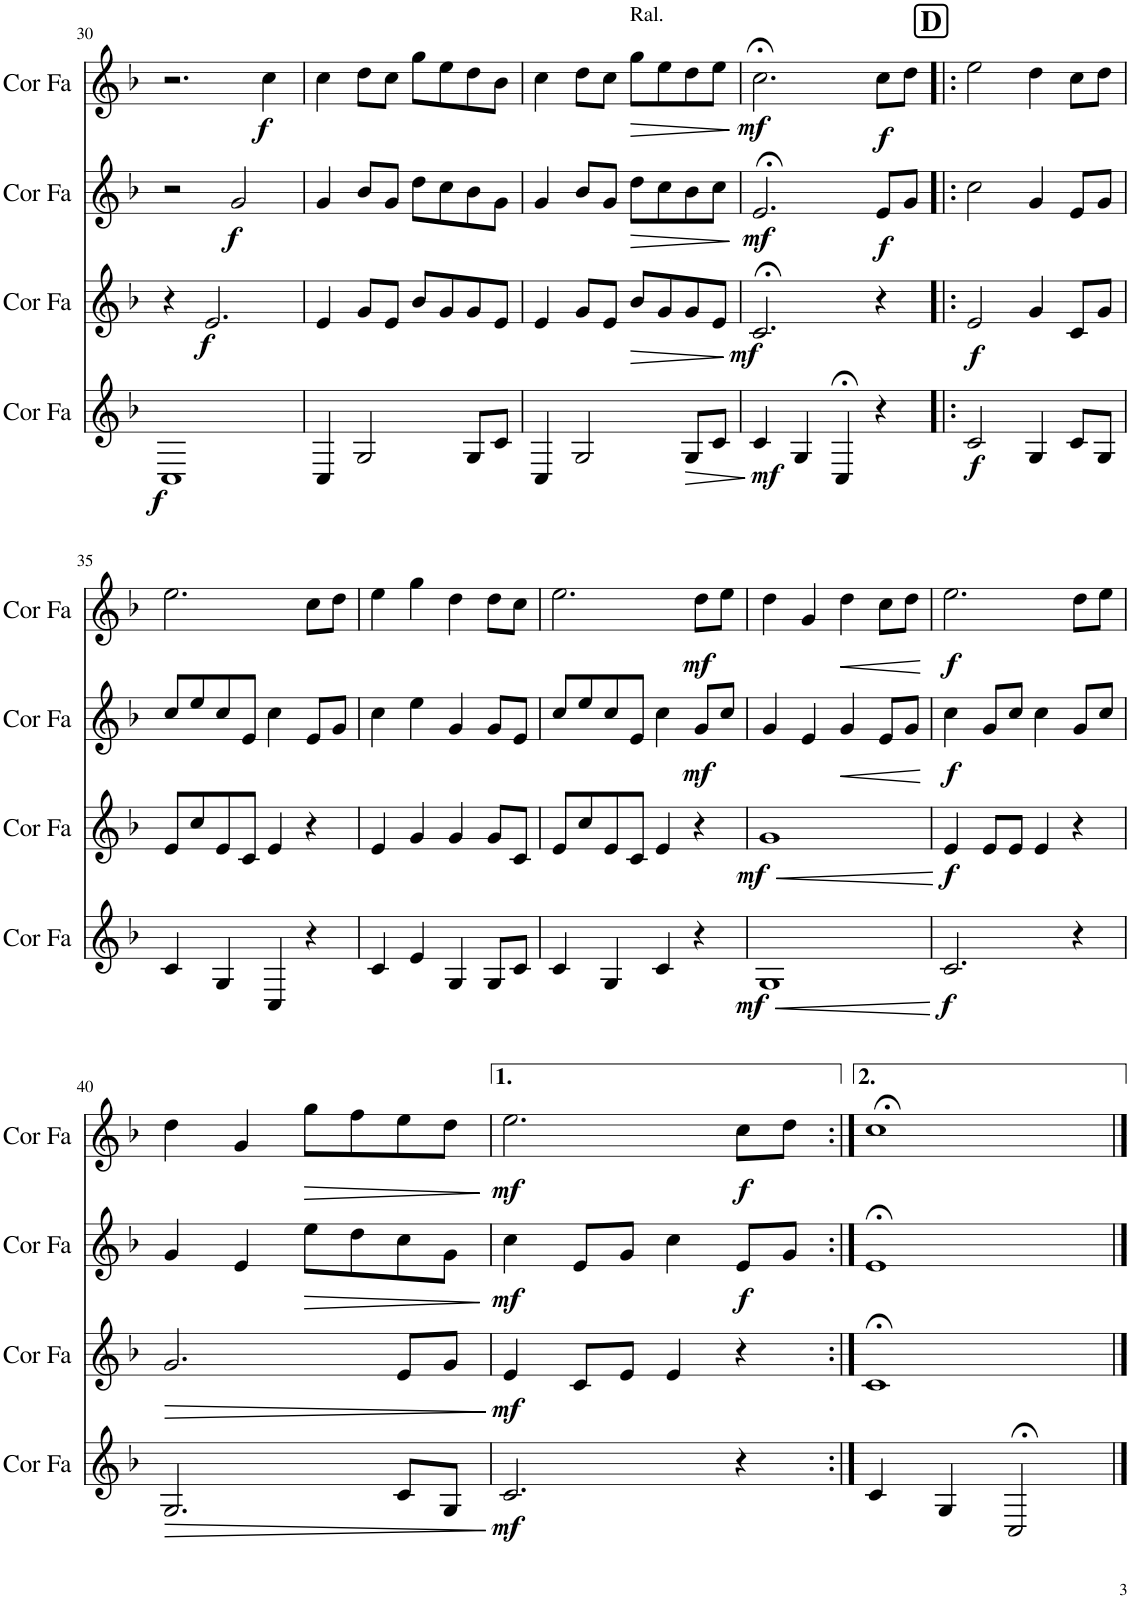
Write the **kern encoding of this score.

**kern	**dynam	**kern	**dynam	**kern	**dynam	**kern	**dynam
*part4	*part4	*part3	*part3	*part2	*part2	*part1	*part1
*staff4	*staff4	*staff3	*staff3	*staff2	*staff2	*staff1	*staff1
*I"Cor en Fa	*	*I"Cor en Fa	*	*I"Cor en Fa	*	*I"Cor en Fa	*
*I'Cor Fa	*	*I'Cor Fa	*	*I'Cor Fa	*	*I'Cor Fa	*
!!LO:PB:g=z
*clefG2	*	*clefG2	*	*clefG2	*	*clefG2	*
*Trd4c7	*	*Trd4c7	*	*Trd4c7	*	*Trd4c7	*
*k[b-]	*	*k[b-]	*	*k[b-]	*	*k[b-]	*
*M4/4	*	*M4/4	*	*M4/4	*	*M4/4	*
=30	=30	=30	=30	=30	=30	=30	=30
!	!LO:DY:b	!	!	!	!	!	!
1C	f	4r	.	2r	.	2.r	.
!	!	!	!LO:DY:b	!	!	!	!
.	.	2.e/	f	.	.	.	.
!	!	!	!	!	!LO:DY:b	!	!
.	.	.	.	2g/	f	.	.
!	!	!	!	!	!	!	!LO:DY:b
.	.	.	.	.	.	4cc\	f
=31	=31	=31	=31	=31	=31	=31	=31
4C/	.	4e/	.	4g/	.	4cc\	.
2G/	.	8g/L	.	8b-/L	.	8dd\L	.
.	.	8e/J	.	8g/J	.	8cc\J	.
.	.	8b-/L	.	8dd\L	.	8gg\L	.
.	.	8g/	.	8cc\	.	8ee\	.
8G/L	.	8g/	.	8b-\	.	8dd\	.
8c/J	.	8e/J	.	8g\J	.	8b-\J	.
=32	=32	=32	=32	=32	=32	=32	=32
4C/	.	4e/	.	4g/	.	4cc\	.
2G/	.	8g/L	.	8b-/L	.	8dd\L	.
.	.	8e/J	.	8g/J	.	8cc\J	.
!	!	!	!	!	!	!LO:TX:a:t=Ral.	!
!	!	!	!LO:HP:b	!	!LO:HP:b	!	!LO:HP:b
.	.	8b-/L	>	8dd\L	>	8gg\L	>
.	.	8g/	.	8cc\	.	8ee\	.
!	!LO:HP:b	!	!	!	!	!	!
8G/L	>	8g/	.	8b-\	.	8dd\	.
8c/J	.	8e/J	.	8cc\J	.	8ee\J	.
.	]	.	]	.	]	.	]
=33	=33	=33	=33	=33	=33	=33	=33
!	!LO:DY:b	!	!LO:DY:b	!	!LO:DY:b	!	!LO:DY:b
4c/	mf	2.c;</	mf	2.e;</	mf	2.cc;<\	mf
4G;</	.	.	.	.	.	.	.
4C/	.	.	.	.	.	.	.
!	!	!	!	!	!LO:DY:b	!	!LO:DY:b
4r	.	4r	.	8e/L	f	8cc\L	f
.	.	.	.	8g/J	.	8dd\J	.
!!LO:REH:place=s1:a:B:cj:fs=14:t=D
=34!|:	=34!|:	=34!|:	=34!|:	=34!|:	=34!|:	=34!|:	=34!|:
!	!LO:DY:b	!	!LO:DY:b	!	!	!	!
2c/	f	2e/	f	2cc\	.	2ee\	.
4G/	.	4g/	.	4g/	.	4dd\	.
8c/L	.	8c/L	.	8e/L	.	8cc\L	.
8G/J	.	8g/J	.	8g/J	.	8dd\J	.
!!LO:LB:g=z
=35	=35	=35	=35	=35	=35	=35	=35
4c/	.	8e/L	.	8cc/L	.	2.ee\	.
.	.	8cc/	.	8ee/	.	.	.
4G/	.	8e/	.	8cc/	.	.	.
.	.	8c/J	.	8e/J	.	.	.
4C/	.	4e/	.	4cc\	.	.	.
4r	.	4r	.	8e/L	.	8cc\L	.
.	.	.	.	8g/J	.	8dd\J	.
=36	=36	=36	=36	=36	=36	=36	=36
4c/	.	4e/	.	4cc\	.	4ee\	.
4e/	.	4g/	.	4ee\	.	4gg\	.
4G/	.	4g/	.	4g/	.	4dd\	.
8G/L	.	8g/L	.	8g/L	.	8dd\L	.
8c/J	.	8c/J	.	8e/J	.	8cc\J	.
=37	=37	=37	=37	=37	=37	=37	=37
4c/	.	8e/L	.	8cc/L	.	2.ee\	.
.	.	8cc/	.	8ee/	.	.	.
4G/	.	8e/	.	8cc/	.	.	.
.	.	8c/J	.	8e/J	.	.	.
4c/	.	4e/	.	4cc\	.	.	.
!	!	!	!	!	!LO:DY:b	!	!LO:DY:b
4r	.	4r	.	8g/L	mf	8dd\L	mf
.	.	.	.	8cc/J	.	8ee\J	.
=38	=38	=38	=38	=38	=38	=38	=38
!	!LO:HP:b	!	!LO:HP:b	!	!	!	!
!	!LO:DY:n=1:b	!	!LO:DY:n=1:b	!	!	!	!
1G	< mf	1g	< mf	4g/	.	4dd\	.
.	.	.	.	4e/	.	4g/	.
!	!	!	!	!	!LO:HP:b	!	!LO:HP:b
.	.	.	.	4g/	<	4dd\	<
.	.	.	.	8e/L	.	8cc\L	.
.	.	.	.	8g/J	.	8dd\J	.
.	[	.	[	.	[	.	[
=39	=39	=39	=39	=39	=39	=39	=39
!	!LO:DY:b	!	!LO:DY:b	!	!LO:DY:b	!	!LO:DY:b
2.c/	f	4e/	f	4cc\	f	2.ee\	f
.	.	8e/L	.	8g/L	.	.	.
.	.	8e/J	.	8cc/J	.	.	.
.	.	4e/	.	4cc\	.	.	.
4r	.	4r	.	8g/L	.	8dd\L	.
.	.	.	.	8cc/J	.	8ee\J	.
!!LO:LB:g=z
=40	=40	=40	=40	=40	=40	=40	=40
!	!LO:HP:b	!	!LO:HP:b	!	!	!	!
2.G/	>	2.g/	>	4g/	.	4dd\	.
.	.	.	.	4e/	.	4g/	.
!	!	!	!	!	!LO:HP:b	!	!LO:HP:b
.	.	.	.	8ee\L	>	8gg\L	>
.	.	.	.	8dd\	.	8ff\	.
8c/L	.	8e/L	.	8cc\	.	8ee\	.
8G/J	.	8g/J	.	8g\J	.	8dd\J	.
.	]	.	]	.	]	.	]
=41	=41	=41	=41	=41	=41	=41	=41
!	!LO:DY:b	!	!LO:DY:b	!	!LO:DY:b	!	!LO:DY:b
2.c/	mf	4e/	mf	4cc\	mf	2.ee\	mf
.	.	8c/L	.	8e/L	.	.	.
.	.	8e/J	.	8g/J	.	.	.
.	.	4e/	.	4cc\	.	.	.
!	!	!	!	!	!LO:DY:b	!	!LO:DY:b
4r	.	4r	.	8e/L	f	8cc\L	f
.	.	.	.	8g/J	.	8dd\J	.
=42:|!	=42:|!	=42:|!	=42:|!	=42:|!	=42:|!	=42:|!	=42:|!
4c/	.	1c;<	.	1e;<	.	1cc;<	.
4G/	.	.	.	.	.	.	.
2C;</	.	.	.	.	.	.	.
==	==	==	==	==	==	==	==
*-	*-	*-	*-	*-	*-	*-	*-
